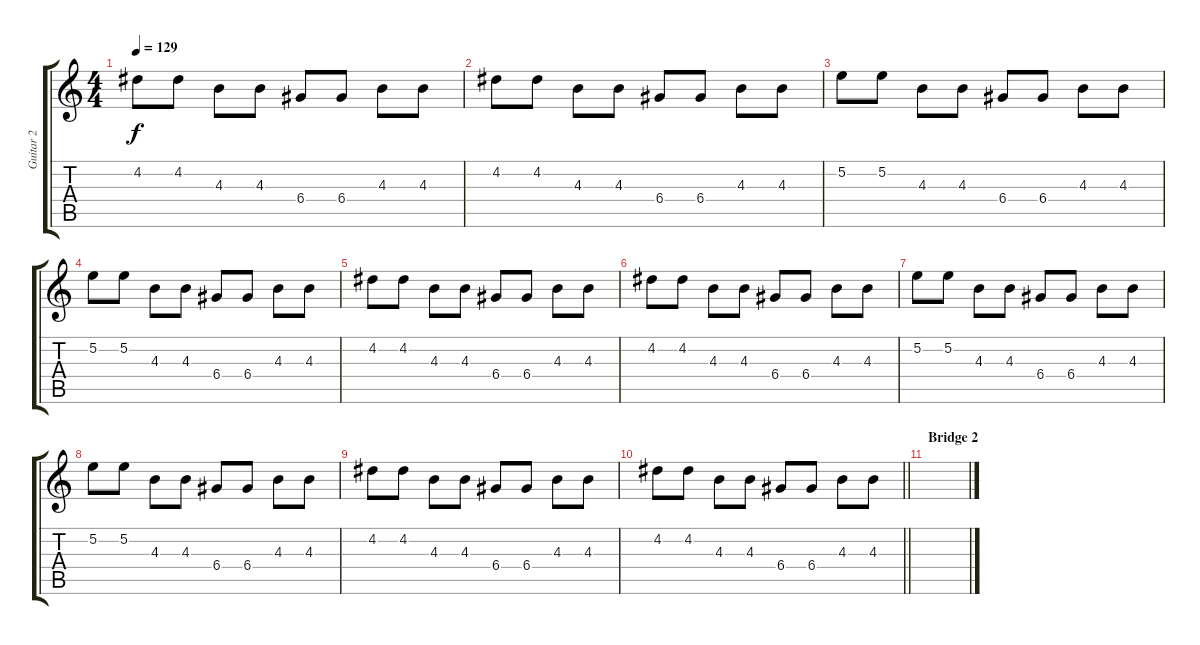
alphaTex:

\track ("Guitar 2" "Guitar 2") {instrument distortionguitar}
\staff {score tabs}
\tuning (E4 B3 G3 D3 A2 E2) {hide}
\ts (4 4)
\tempo 129
\clef g2
\ks c
4.2.8{dy f} 4.2.8 4.3.8 4.3.8 6.4.8 6.4.8 4.3.8 4.3.8 |
4.2.8 4.2.8 4.3.8 4.3.8 6.4.8 6.4.8 4.3.8 4.3.8 |
5.2.8 5.2.8 4.3.8 4.3.8 6.4.8 6.4.8 4.3.8 4.3.8 |
5.2.8 5.2.8 4.3.8 4.3.8 6.4.8 6.4.8 4.3.8 4.3.8 |
4.2.8 4.2.8 4.3.8 4.3.8 6.4.8 6.4.8 4.3.8 4.3.8 |
4.2.8 4.2.8 4.3.8 4.3.8 6.4.8 6.4.8 4.3.8 4.3.8 |
5.2.8 5.2.8 4.3.8 4.3.8 6.4.8 6.4.8 4.3.8 4.3.8 |
5.2.8 5.2.8 4.3.8 4.3.8 6.4.8 6.4.8 4.3.8 4.3.8 |
4.2.8 4.2.8 4.3.8 4.3.8 6.4.8 6.4.8 4.3.8 4.3.8 |
\barLineRight lightlight
4.2.8 4.2.8 4.3.8 4.3.8 6.4.8 6.4.8 4.3.8 4.3.8 |
\section ("" "Bridge 2")
